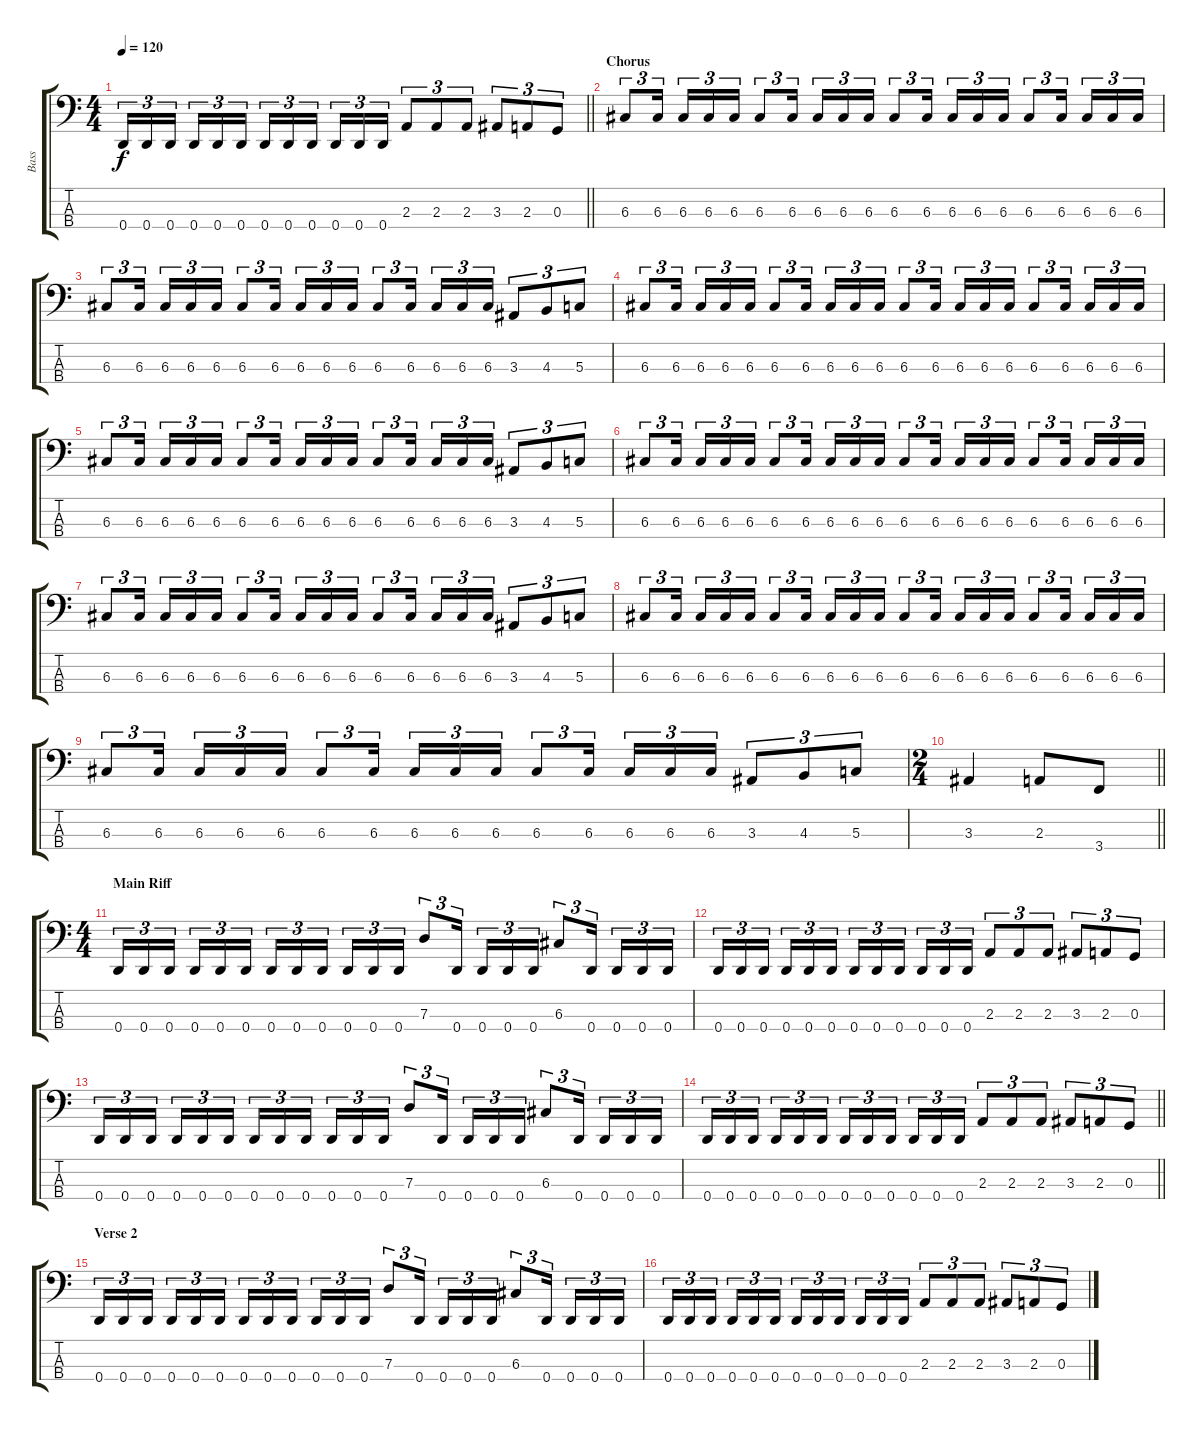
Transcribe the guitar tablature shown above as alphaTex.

\track ("Bass" "Bass") {instrument electricbasspick}
\staff {score tabs}
\tuning (F2 C2 G1 D1) {hide}
\ts (4 4)
\tempo 120
\clef f4
\barLineRight lightlight
\ks c
0.4.16{tu (3 2) dy f} 0.4.16{tu (3 2)} 0.4.16{tu (3 2) beam splitsecondary} 0.4.16{tu (3 2)} 0.4.16{tu (3 2)} 0.4.16{tu (3 2)} 0.4.16{tu (3 2)} 0.4.16{tu (3 2)} 0.4.16{tu (3 2) beam splitsecondary} 0.4.16{tu (3 2)} 0.4.16{tu (3 2)} 0.4.16{tu (3 2)} 2.3.8{tu (3 2)} 2.3.8{tu (3 2)} 2.3.8{tu (3 2)} 3.3.8{tu (3 2)} 2.3.8{tu (3 2)} 0.3.8{tu (3 2)} |
\section ("" "Chorus")
6.3.8{tu (3 2)} 6.3.16{tu (3 2) beam splitsecondary} 6.3.16{tu (3 2)} 6.3.16{tu (3 2)} 6.3.16{tu (3 2)} 6.3.8{tu (3 2)} 6.3.16{tu (3 2) beam splitsecondary} 6.3.16{tu (3 2)} 6.3.16{tu (3 2)} 6.3.16{tu (3 2)} 6.3.8{tu (3 2)} 6.3.16{tu (3 2) beam splitsecondary} 6.3.16{tu (3 2)} 6.3.16{tu (3 2)} 6.3.16{tu (3 2)} 6.3.8{tu (3 2)} 6.3.16{tu (3 2) beam splitsecondary} 6.3.16{tu (3 2)} 6.3.16{tu (3 2)} 6.3.16{tu (3 2)} |
6.3.8{tu (3 2)} 6.3.16{tu (3 2) beam splitsecondary} 6.3.16{tu (3 2)} 6.3.16{tu (3 2)} 6.3.16{tu (3 2)} 6.3.8{tu (3 2)} 6.3.16{tu (3 2) beam splitsecondary} 6.3.16{tu (3 2)} 6.3.16{tu (3 2)} 6.3.16{tu (3 2)} 6.3.8{tu (3 2)} 6.3.16{tu (3 2) beam splitsecondary} 6.3.16{tu (3 2)} 6.3.16{tu (3 2)} 6.3.16{tu (3 2)} 3.3.8{tu (3 2)} 4.3.8{tu (3 2)} 5.3.8{tu (3 2)} |
6.3.8{tu (3 2)} 6.3.16{tu (3 2) beam splitsecondary} 6.3.16{tu (3 2)} 6.3.16{tu (3 2)} 6.3.16{tu (3 2)} 6.3.8{tu (3 2)} 6.3.16{tu (3 2) beam splitsecondary} 6.3.16{tu (3 2)} 6.3.16{tu (3 2)} 6.3.16{tu (3 2)} 6.3.8{tu (3 2)} 6.3.16{tu (3 2) beam splitsecondary} 6.3.16{tu (3 2)} 6.3.16{tu (3 2)} 6.3.16{tu (3 2)} 6.3.8{tu (3 2)} 6.3.16{tu (3 2) beam splitsecondary} 6.3.16{tu (3 2)} 6.3.16{tu (3 2)} 6.3.16{tu (3 2)} |
6.3.8{tu (3 2)} 6.3.16{tu (3 2) beam splitsecondary} 6.3.16{tu (3 2)} 6.3.16{tu (3 2)} 6.3.16{tu (3 2)} 6.3.8{tu (3 2)} 6.3.16{tu (3 2) beam splitsecondary} 6.3.16{tu (3 2)} 6.3.16{tu (3 2)} 6.3.16{tu (3 2)} 6.3.8{tu (3 2)} 6.3.16{tu (3 2) beam splitsecondary} 6.3.16{tu (3 2)} 6.3.16{tu (3 2)} 6.3.16{tu (3 2)} 3.3.8{tu (3 2)} 4.3.8{tu (3 2)} 5.3.8{tu (3 2)} |
6.3.8{tu (3 2)} 6.3.16{tu (3 2) beam splitsecondary} 6.3.16{tu (3 2)} 6.3.16{tu (3 2)} 6.3.16{tu (3 2)} 6.3.8{tu (3 2)} 6.3.16{tu (3 2) beam splitsecondary} 6.3.16{tu (3 2)} 6.3.16{tu (3 2)} 6.3.16{tu (3 2)} 6.3.8{tu (3 2)} 6.3.16{tu (3 2) beam splitsecondary} 6.3.16{tu (3 2)} 6.3.16{tu (3 2)} 6.3.16{tu (3 2)} 6.3.8{tu (3 2)} 6.3.16{tu (3 2) beam splitsecondary} 6.3.16{tu (3 2)} 6.3.16{tu (3 2)} 6.3.16{tu (3 2)} |
6.3.8{tu (3 2)} 6.3.16{tu (3 2) beam splitsecondary} 6.3.16{tu (3 2)} 6.3.16{tu (3 2)} 6.3.16{tu (3 2)} 6.3.8{tu (3 2)} 6.3.16{tu (3 2) beam splitsecondary} 6.3.16{tu (3 2)} 6.3.16{tu (3 2)} 6.3.16{tu (3 2)} 6.3.8{tu (3 2)} 6.3.16{tu (3 2) beam splitsecondary} 6.3.16{tu (3 2)} 6.3.16{tu (3 2)} 6.3.16{tu (3 2)} 3.3.8{tu (3 2)} 4.3.8{tu (3 2)} 5.3.8{tu (3 2)} |
6.3.8{tu (3 2)} 6.3.16{tu (3 2) beam splitsecondary} 6.3.16{tu (3 2)} 6.3.16{tu (3 2)} 6.3.16{tu (3 2)} 6.3.8{tu (3 2)} 6.3.16{tu (3 2) beam splitsecondary} 6.3.16{tu (3 2)} 6.3.16{tu (3 2)} 6.3.16{tu (3 2)} 6.3.8{tu (3 2)} 6.3.16{tu (3 2) beam splitsecondary} 6.3.16{tu (3 2)} 6.3.16{tu (3 2)} 6.3.16{tu (3 2)} 6.3.8{tu (3 2)} 6.3.16{tu (3 2) beam splitsecondary} 6.3.16{tu (3 2)} 6.3.16{tu (3 2)} 6.3.16{tu (3 2)} |
6.3.8{tu (3 2)} 6.3.16{tu (3 2) beam splitsecondary} 6.3.16{tu (3 2)} 6.3.16{tu (3 2)} 6.3.16{tu (3 2)} 6.3.8{tu (3 2)} 6.3.16{tu (3 2) beam splitsecondary} 6.3.16{tu (3 2)} 6.3.16{tu (3 2)} 6.3.16{tu (3 2)} 6.3.8{tu (3 2)} 6.3.16{tu (3 2) beam splitsecondary} 6.3.16{tu (3 2)} 6.3.16{tu (3 2)} 6.3.16{tu (3 2)} 3.3.8{tu (3 2)} 4.3.8{tu (3 2)} 5.3.8{tu (3 2)} |
\ts (2 4)
\barLineRight lightlight
3.3.4 2.3.8 3.4.8 |
\ts (4 4)
\section ("" "Main Riff")
0.4.16{tu (3 2)} 0.4.16{tu (3 2)} 0.4.16{tu (3 2) beam splitsecondary} 0.4.16{tu (3 2)} 0.4.16{tu (3 2)} 0.4.16{tu (3 2)} 0.4.16{tu (3 2)} 0.4.16{tu (3 2)} 0.4.16{tu (3 2) beam splitsecondary} 0.4.16{tu (3 2)} 0.4.16{tu (3 2)} 0.4.16{tu (3 2)} 7.3.8{tu (3 2)} 0.4.16{tu (3 2) beam splitsecondary} 0.4.16{tu (3 2)} 0.4.16{tu (3 2)} 0.4.16{tu (3 2)} 6.3.8{tu (3 2)} 0.4.16{tu (3 2) beam splitsecondary} 0.4.16{tu (3 2)} 0.4.16{tu (3 2)} 0.4.16{tu (3 2)} |
0.4.16{tu (3 2)} 0.4.16{tu (3 2)} 0.4.16{tu (3 2) beam splitsecondary} 0.4.16{tu (3 2)} 0.4.16{tu (3 2)} 0.4.16{tu (3 2)} 0.4.16{tu (3 2)} 0.4.16{tu (3 2)} 0.4.16{tu (3 2) beam splitsecondary} 0.4.16{tu (3 2)} 0.4.16{tu (3 2)} 0.4.16{tu (3 2)} 2.3.8{tu (3 2)} 2.3.8{tu (3 2)} 2.3.8{tu (3 2)} 3.3.8{tu (3 2)} 2.3.8{tu (3 2)} 0.3.8{tu (3 2)} |
0.4.16{tu (3 2)} 0.4.16{tu (3 2)} 0.4.16{tu (3 2) beam splitsecondary} 0.4.16{tu (3 2)} 0.4.16{tu (3 2)} 0.4.16{tu (3 2)} 0.4.16{tu (3 2)} 0.4.16{tu (3 2)} 0.4.16{tu (3 2) beam splitsecondary} 0.4.16{tu (3 2)} 0.4.16{tu (3 2)} 0.4.16{tu (3 2)} 7.3.8{tu (3 2)} 0.4.16{tu (3 2) beam splitsecondary} 0.4.16{tu (3 2)} 0.4.16{tu (3 2)} 0.4.16{tu (3 2)} 6.3.8{tu (3 2)} 0.4.16{tu (3 2) beam splitsecondary} 0.4.16{tu (3 2)} 0.4.16{tu (3 2)} 0.4.16{tu (3 2)} |
\barLineRight lightlight
0.4.16{tu (3 2)} 0.4.16{tu (3 2)} 0.4.16{tu (3 2) beam splitsecondary} 0.4.16{tu (3 2)} 0.4.16{tu (3 2)} 0.4.16{tu (3 2)} 0.4.16{tu (3 2)} 0.4.16{tu (3 2)} 0.4.16{tu (3 2) beam splitsecondary} 0.4.16{tu (3 2)} 0.4.16{tu (3 2)} 0.4.16{tu (3 2)} 2.3.8{tu (3 2)} 2.3.8{tu (3 2)} 2.3.8{tu (3 2)} 3.3.8{tu (3 2)} 2.3.8{tu (3 2)} 0.3.8{tu (3 2)} |
\section ("" "Verse 2")
0.4.16{tu (3 2)} 0.4.16{tu (3 2)} 0.4.16{tu (3 2) beam splitsecondary} 0.4.16{tu (3 2)} 0.4.16{tu (3 2)} 0.4.16{tu (3 2)} 0.4.16{tu (3 2)} 0.4.16{tu (3 2)} 0.4.16{tu (3 2) beam splitsecondary} 0.4.16{tu (3 2)} 0.4.16{tu (3 2)} 0.4.16{tu (3 2)} 7.3.8{tu (3 2)} 0.4.16{tu (3 2) beam splitsecondary} 0.4.16{tu (3 2)} 0.4.16{tu (3 2)} 0.4.16{tu (3 2)} 6.3.8{tu (3 2)} 0.4.16{tu (3 2) beam splitsecondary} 0.4.16{tu (3 2)} 0.4.16{tu (3 2)} 0.4.16{tu (3 2)} |
0.4.16{tu (3 2)} 0.4.16{tu (3 2)} 0.4.16{tu (3 2) beam splitsecondary} 0.4.16{tu (3 2)} 0.4.16{tu (3 2)} 0.4.16{tu (3 2)} 0.4.16{tu (3 2)} 0.4.16{tu (3 2)} 0.4.16{tu (3 2) beam splitsecondary} 0.4.16{tu (3 2)} 0.4.16{tu (3 2)} 0.4.16{tu (3 2)} 2.3.8{tu (3 2)} 2.3.8{tu (3 2)} 2.3.8{tu (3 2)} 3.3.8{tu (3 2)} 2.3.8{tu (3 2)} 0.3.8{tu (3 2)}
